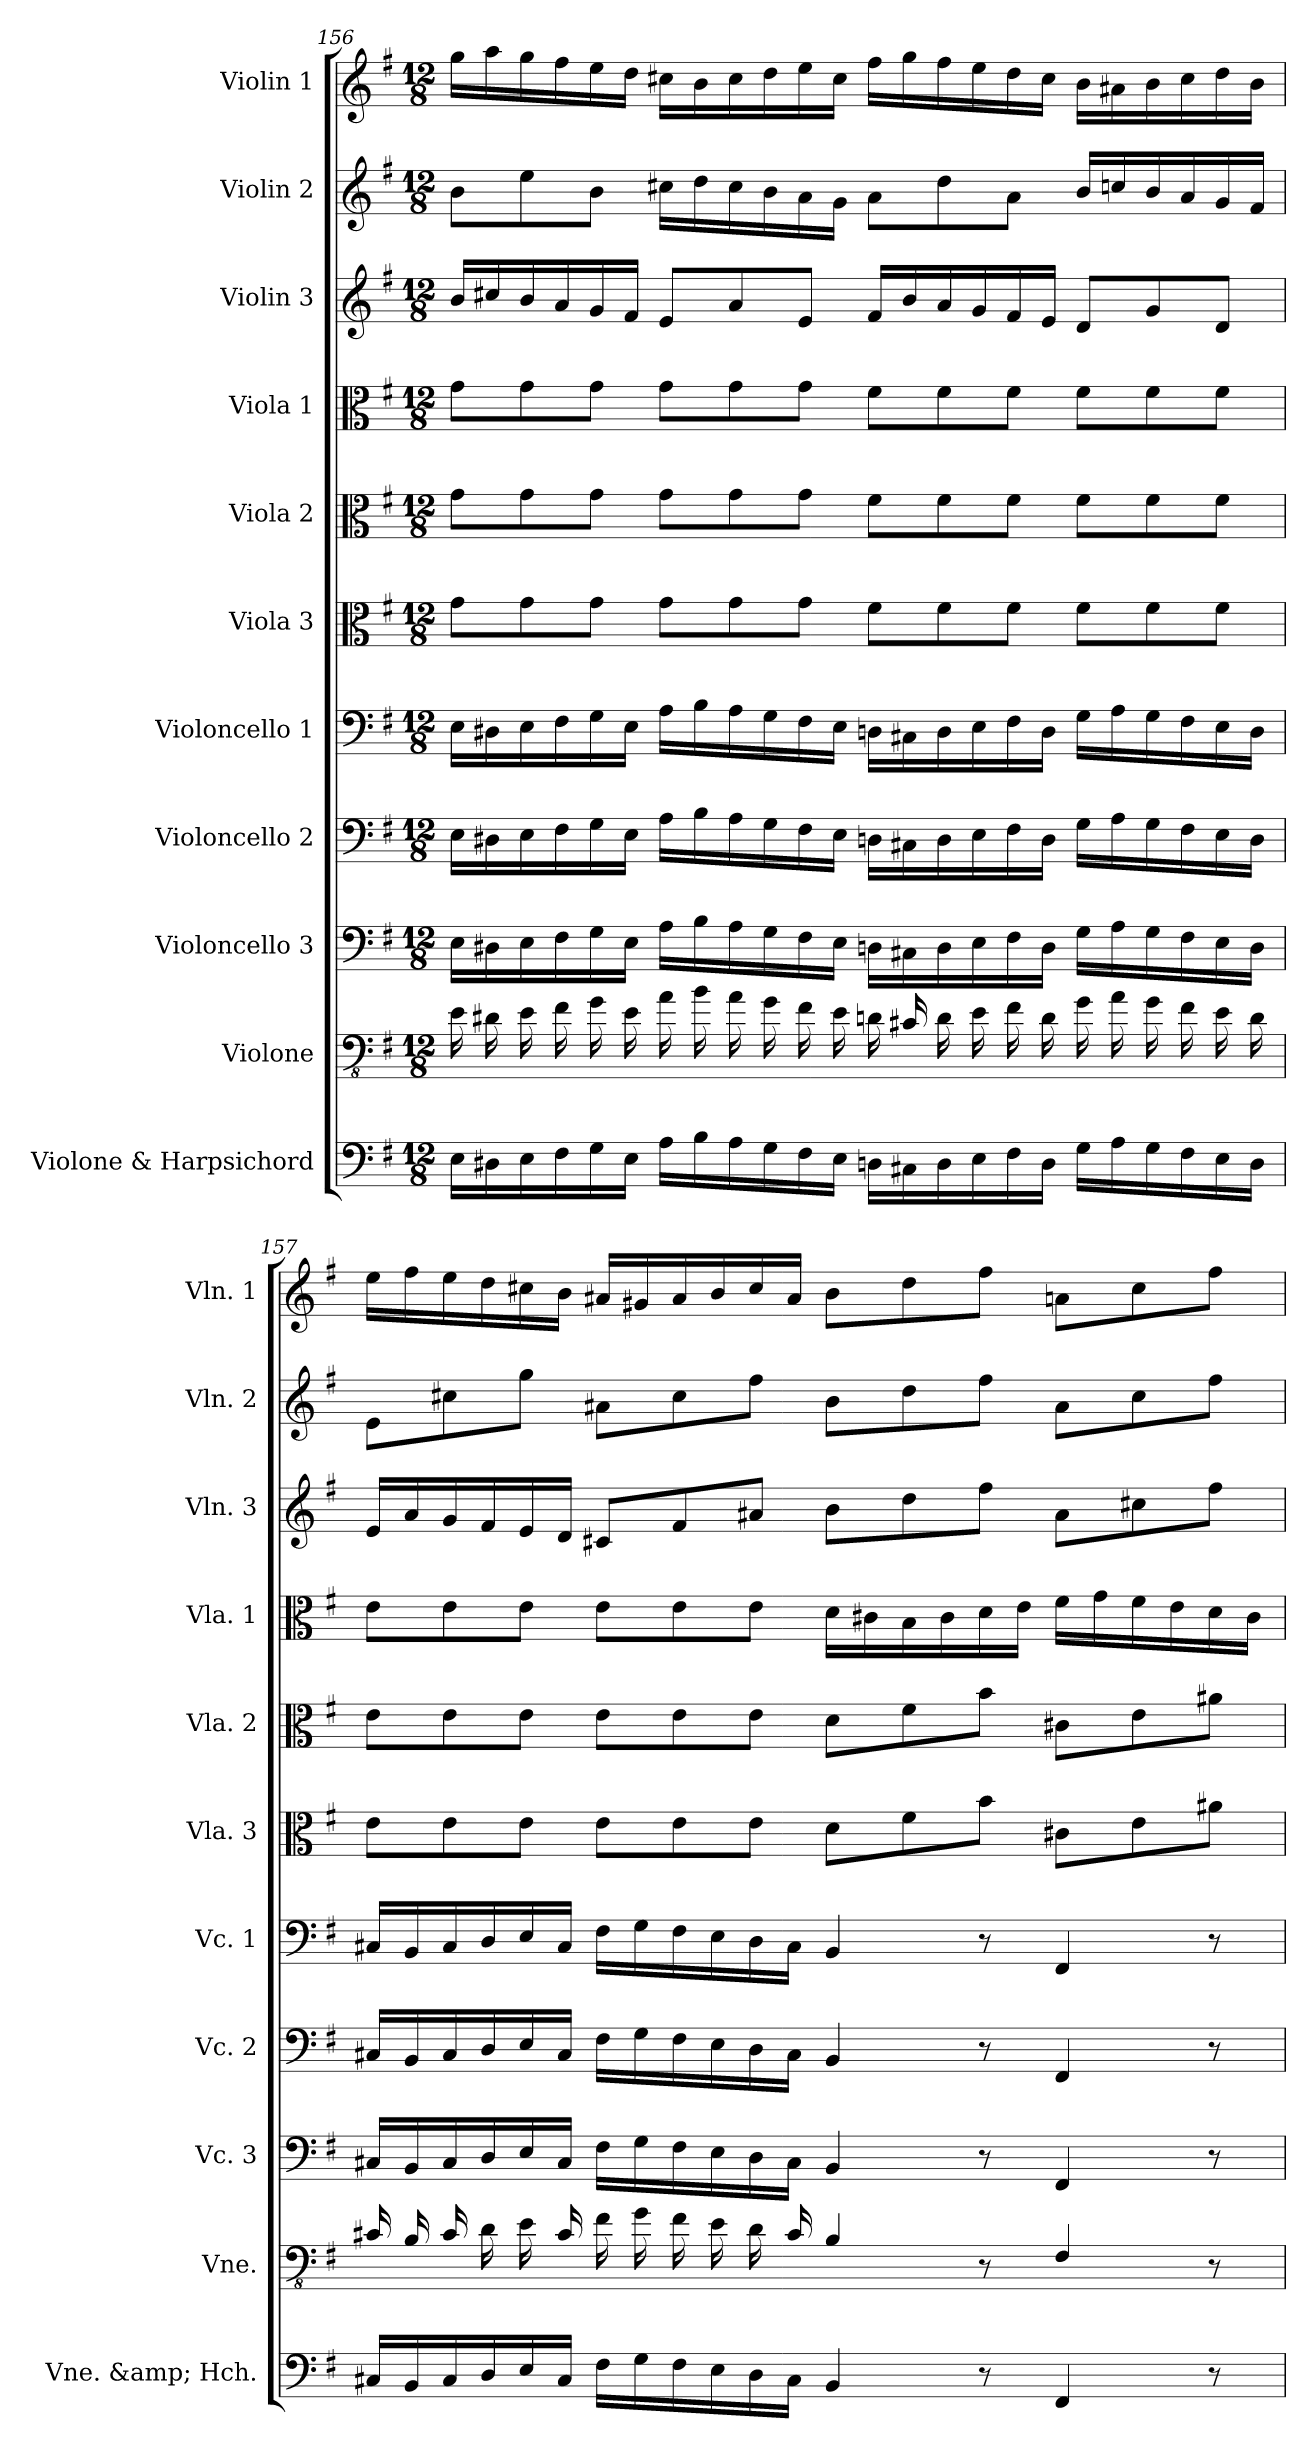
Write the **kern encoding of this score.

**kern	**kern	**kern	**kern	**kern	**kern	**kern	**kern	**kern	**kern	**kern
*part11	*part10	*part9	*part8	*part7	*part6	*part5	*part4	*part3	*part2	*part1
*staff11	*staff10	*staff9	*staff8	*staff7	*staff6	*staff5	*staff4	*staff3	*staff2	*staff1
*I"Violone &amp; Harpsichord	*I"Violone	*I"Violoncello 3	*I"Violoncello 2	*I"Violoncello 1	*I"Viola 3	*I"Viola 2	*I"Viola 1	*I"Violin 3	*I"Violin 2	*I"Violin 1
*I'Vne. &amp; Hch.	*I'Vne.	*I'Vc. 3	*I'Vc. 2	*I'Vc. 1	*I'Vla. 3	*I'Vla. 2	*I'Vla. 1	*I'Vln. 3	*I'Vln. 2	*I'Vln. 1
!!LO:PB:g=z
*clefF4	*clefFv4	*clefF4	*clefF4	*clefF4	*clefC3	*clefC3	*clefC3	*clefG2	*clefG2	*clefG2
*	*ITrd7c12	*	*	*	*	*	*	*	*	*
*k[f#]	*k[f#]	*k[f#]	*k[f#]	*k[f#]	*k[f#]	*k[f#]	*k[f#]	*k[f#]	*k[f#]	*k[f#]
*M12/8	*M12/8	*M12/8	*M12/8	*M12/8	*M12/8	*M12/8	*M12/8	*M12/8	*M12/8	*M12/8
=156	=156	=156	=156	=156	=156	=156	=156	=156	=156	=156
16E\LL	16EE\	16E\LL	16E\LL	16E\LL	8g\L	8g\L	8g\L	16b/LL	8b\L	16gg\LL
16D#X\	16DD#X\	16D#X\	16D#X\	16D#X\	.	.	.	16cc#X/	.	16aa\
16E\	16EE\	16E\	16E\	16E\	8g\	8g\	8g\	16b/	8ee\	16gg\
16F#\	16FF#\	16F#\	16F#\	16F#\	.	.	.	16a/	.	16ff#\
16G\	16GG\	16G\	16G\	16G\	8g\J	8g\J	8g\J	16g/	8b\J	16ee\
16E\JJ	16EE\	16E\JJ	16E\JJ	16E\JJ	.	.	.	16f#/JJ	.	16dd\JJ
16A\LL	16AA\	16A\LL	16A\LL	16A\LL	8g\L	8g\L	8g\L	8e/L	16cc#X\LL	16cc#X\LL
16B\	16BB\	16B\	16B\	16B\	.	.	.	.	16dd\	16b\
16A\	16AA\	16A\	16A\	16A\	8g\	8g\	8g\	8a/	16cc#\	16cc#\
16G\	16GG\	16G\	16G\	16G\	.	.	.	.	16b\	16dd\
16F#\	16FF#\	16F#\	16F#\	16F#\	8g\J	8g\J	8g\J	8e/J	16a\	16ee\
16E\JJ	16EE\	16E\JJ	16E\JJ	16E\JJ	.	.	.	.	16g\JJ	16cc#\JJ
16Dn\LL	16DDn\	16Dn\LL	16Dn\LL	16Dn\LL	8f#\L	8f#\L	8f#\L	16f#/LL	8a\L	16ff#\LL
16C#X\	16CC#X/	16C#X\	16C#X\	16C#X\	.	.	.	16b/	.	16gg\
16D\	16DD\	16D\	16D\	16D\	8f#\	8f#\	8f#\	16a/	8dd\	16ff#\
16E\	16EE\	16E\	16E\	16E\	.	.	.	16g/	.	16ee\
16F#\	16FF#\	16F#\	16F#\	16F#\	8f#\J	8f#\J	8f#\J	16f#/	8a\J	16dd\
16D\JJ	16DD\	16D\JJ	16D\JJ	16D\JJ	.	.	.	16e/JJ	.	16cc#\JJ
16G\LL	16GG\	16G\LL	16G\LL	16G\LL	8f#\L	8f#\L	8f#\L	8d/L	16b/LL	16b\LL
16A\	16AA\	16A\	16A\	16A\	.	.	.	.	16ccn/	16a#X\
16G\	16GG\	16G\	16G\	16G\	8f#\	8f#\	8f#\	8g/	16b/	16b\
16F#\	16FF#\	16F#\	16F#\	16F#\	.	.	.	.	16a/	16cc#\
16E\	16EE\	16E\	16E\	16E\	8f#\J	8f#\J	8f#\J	8d/J	16g/	16dd\
16D\JJ	16DD\	16D\JJ	16D\JJ	16D\JJ	.	.	.	.	16f#/JJ	16b\JJ
=157	=157	=157	=157	=157	=157	=157	=157	=157	=157	=157
16C#X/LL	16CC#X/	16C#X/LL	16C#X/LL	16C#X/LL	8e\L	8e\L	8e\L	16e/LL	8e\L	16ee\LL
16BB/	16BBB/	16BB/	16BB/	16BB/	.	.	.	16a/	.	16ff#\
16C#/	16CC#/	16C#/	16C#/	16C#/	8e\	8e\	8e\	16g/	8cc#X\	16ee\
16D/	16DD\	16D/	16D/	16D/	.	.	.	16f#/	.	16dd\
16E/	16EE\	16E/	16E/	16E/	8e\J	8e\J	8e\J	16e/	8gg\J	16cc#X\
16C#/JJ	16CC#/	16C#/JJ	16C#/JJ	16C#/JJ	.	.	.	16d/JJ	.	16b\JJ
16F#\LL	16FF#\	16F#\LL	16F#\LL	16F#\LL	8e\L	8e\L	8e\L	8c#X/L	8a#X\L	16a#X/LL
16G\	16GG\	16G\	16G\	16G\	.	.	.	.	.	16g#X/
16F#\	16FF#\	16F#\	16F#\	16F#\	8e\	8e\	8e\	8f#/	8cc#\	16a#/
16E\	16EE\	16E\	16E\	16E\	.	.	.	.	.	16b/
16D\	16DD\	16D\	16D\	16D\	8e\J	8e\J	8e\J	8a#X/J	8ff#\J	16cc#/
16C#\JJ	16CC#/	16C#\JJ	16C#\JJ	16C#\JJ	.	.	.	.	.	16a#/JJ
4BB/	4BBB/	4BB/	4BB/	4BB/	8d\L	8d\L	16d\LL	8b\L	8b\L	8b\L
.	.	.	.	.	.	.	16c#X\	.	.	.
.	.	.	.	.	8f#\	8f#\	16B\	8dd\	8dd\	8dd\
.	.	.	.	.	.	.	16c#\	.	.	.
8r	8r	8r	8r	8r	8b\J	8b\J	16d\	8ff#\J	8ff#\J	8ff#\J
.	.	.	.	.	.	.	16e\JJ	.	.	.
4FF#/	4FFF#/	4FF#/	4FF#/	4FF#/	8c#X\L	8c#X\L	16f#\LL	8a#\L	8a#\L	8an\L
.	.	.	.	.	.	.	16g\	.	.	.
.	.	.	.	.	8e\	8e\	16f#\	8cc#X\	8cc#\	8cc#\
.	.	.	.	.	.	.	16e\	.	.	.
8r	8r	8r	8r	8r	8a#X\J	8a#X\J	16d\	8ff#\J	8ff#\J	8ff#\J
.	.	.	.	.	.	.	16c#\JJ	.	.	.
=	=	=	=	=	=	=	=	=	=	=
*-	*-	*-	*-	*-	*-	*-	*-	*-	*-	*-
